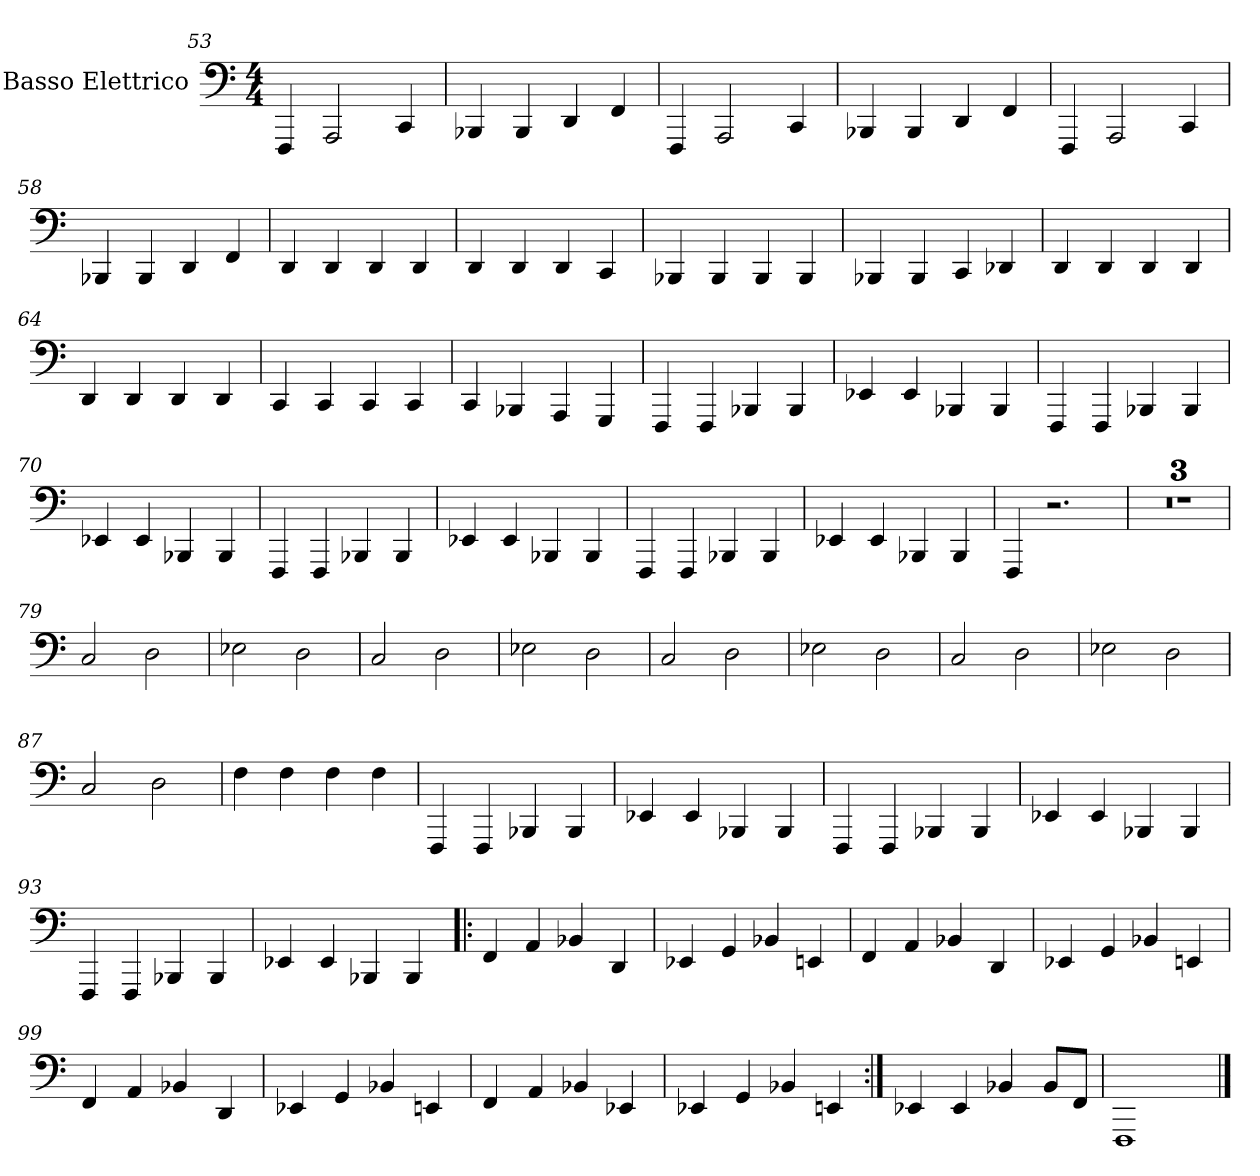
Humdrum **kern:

**kern
*part1
*staff1
*I"Basso Elettrico
*
*k[]
*C:
*M4/4
=53
4FFF
2AAA
4CC
=54
4BBB-X
4BBB-
4DD
4FF
=55
4FFF
2AAA
4CC
=56
4BBB-X
4BBB-
4DD
4FF
=57
4FFF
2AAA
4CC
=58
4BBB-X
4BBB-
4DD
4FF
=59
4DD
4DD
4DD
4DD
=60
4DD
4DD
4DD
4CC
=61
4BBB-X
4BBB-
4BBB-
4BBB-
=62
4BBB-X
4BBB-
4CC
4DD-X
=63
4DD
4DD
4DD
4DD
=64
4DD
4DD
4DD
4DD
=65
4CC
4CC
4CC
4CC
=66
4CC
4BBB-X
4AAA
4GGG
=67
4FFF
4FFF
4BBB-X
4BBB-
=68
4EE-X
4EE-
4BBB-X
4BBB-
=69
4FFF
4FFF
4BBB-X
4BBB-
=70
4EE-X
4EE-
4BBB-X
4BBB-
=71
4FFF
4FFF
4BBB-X
4BBB-
=72
4EE-X
4EE-
4BBB-X
4BBB-
=73
4FFF
4FFF
4BBB-X
4BBB-
=74
4EE-X
4EE-
4BBB-X
4BBB-
=75
4FFF
2.r
=76
1r
=77
1r
=78
1r
=79
2C
2D
=80
2E-X
2D
=81
2C
2D
=82
2E-X
2D
=83
2C
2D
=84
2E-X
2D
=85
2C
2D
=86
2E-X
2D
=87
2C
2D
=88
4F
4F
4F
4F
=89
4FFF
4FFF
4BBB-X
4BBB-
=90
4EE-X
4EE-
4BBB-X
4BBB-
=91
4FFF
4FFF
4BBB-X
4BBB-
=92
4EE-X
4EE-
4BBB-X
4BBB-
=93
4FFF
4FFF
4BBB-X
4BBB-
=94
4EE-X
4EE-
4BBB-X
4BBB-
=95!|:
4FF
4AA
4BB-X
4DD
=96
4EE-X
4GG
4BB-X
4EEn
=97
4FF
4AA
4BB-X
4DD
=98
4EE-X
4GG
4BB-X
4EEn
=99
4FF
4AA
4BB-X
4DD
=100
4EE-X
4GG
4BB-X
4EEn
=101
4FF
4AA
4BB-X
4EE-X
=102
4EE-X
4GG
4BB-X
4EEn
=103:|!
4EE-X
4EE-
4BB-X
8BB-L
8FFJ
=104
1FFF
==
*-
